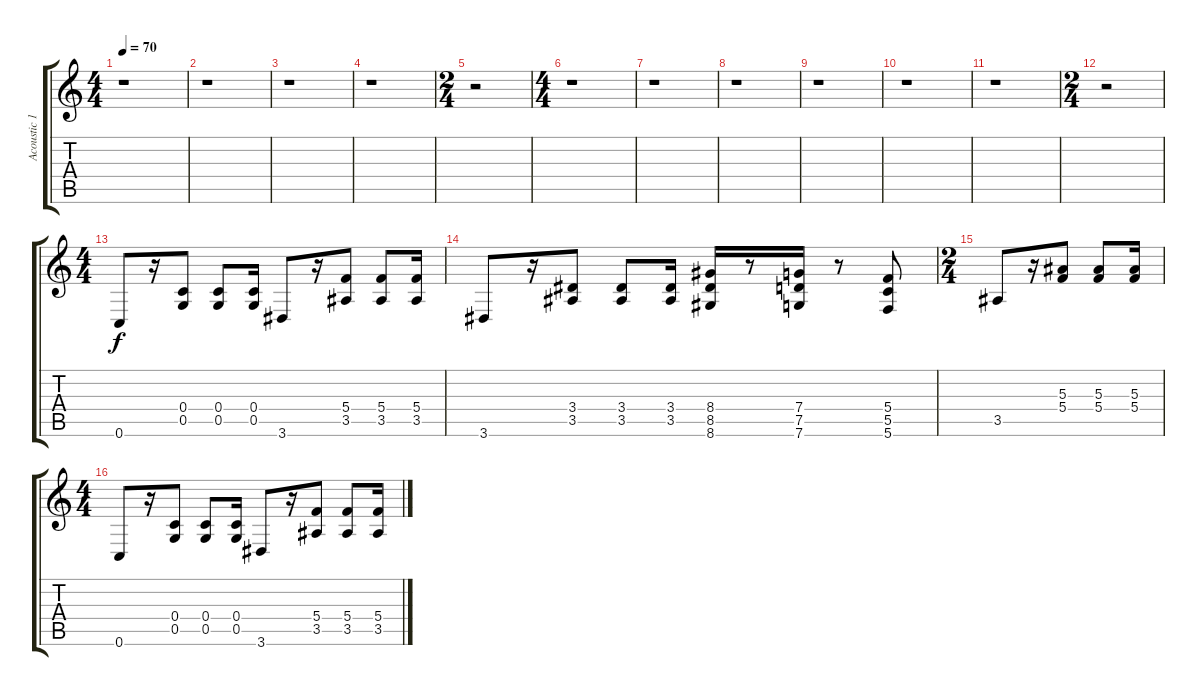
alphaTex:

\track ("Acoustic 1" "Acoustic 1") {instrument acousticguitarsteel}
\staff {score tabs}
\tuning (D4 A3 F3 C3 G2 C2) {hide}
\ts (4 4)
\tempo 70
\clef g2
\ks c
r.1{dy f} |
r.1 |
r.1 |
r.1 |
\ts (2 4)
r.2 |
\ts (4 4)
r.1 |
r.1 |
r.1 |
r.1 |
r.1 |
r.1 |
\ts (2 4)
r.2 |
\ts (4 4)
0.6.8 r.16 (0.4 0.5).8 (0.4 0.5).8 (0.4 0.5).16 3.6.8 r.16 (5.4 3.5).8 (5.4 3.5).8 (5.4 3.5).16 |
3.6.8 r.16 (3.4 3.5).8 (3.4 3.5).8 (3.4 3.5).16 (8.4 8.5 8.6).16 r.8 (7.4 7.5 7.6).16 r.8 (5.4 5.5 5.6).8 |
\ts (2 4)
3.5.8 r.16 (5.3 5.4).8 (5.3 5.4).8 (5.3 5.4).16 |
\ts (4 4)
0.6.8 r.16 (0.4 0.5).8 (0.4 0.5).8 (0.4 0.5).16 3.6.8 r.16 (5.4 3.5).8 (5.4 3.5).8 (5.4 3.5).16
